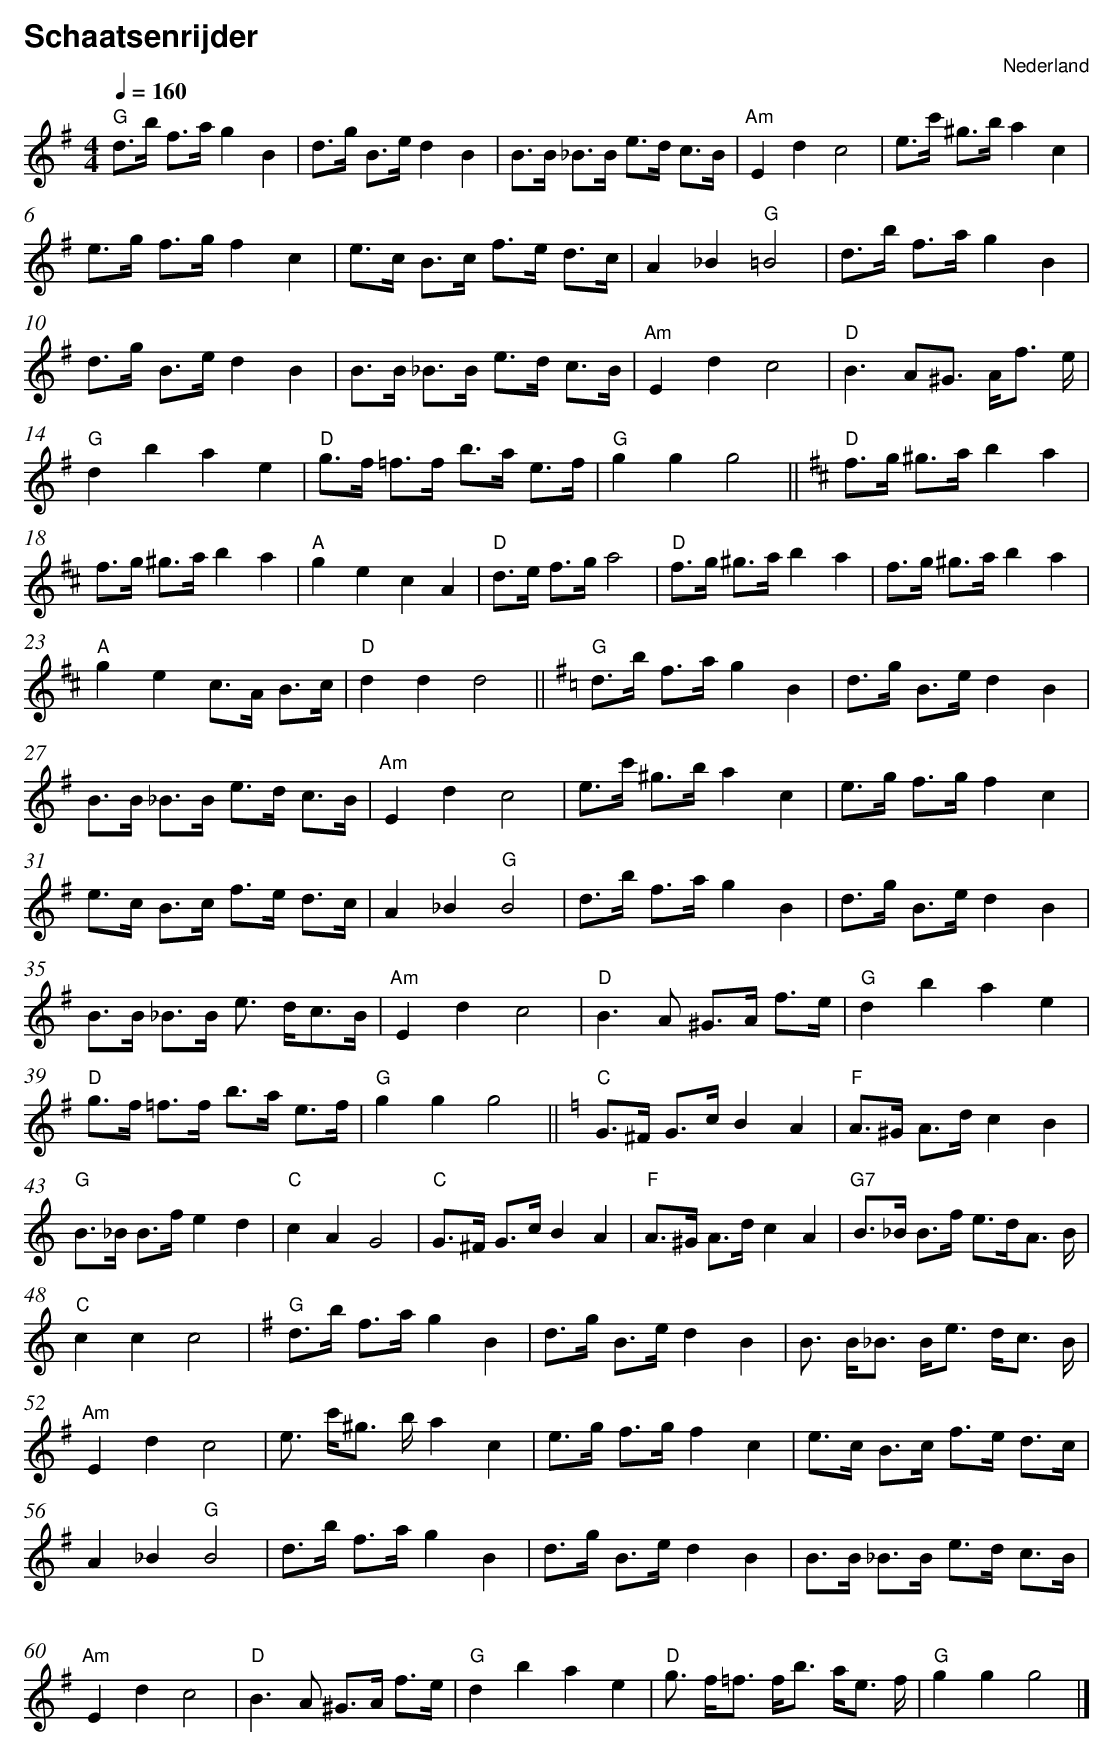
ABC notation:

X:1
T:Schaatsenrijder
O:Nederland
M:4/4
L:1/8
Q:1/4=160
K:G
V:1
"G" d3/2b/ f3/2a/ g2 B2 |d3/2g/ B3/2e/ d2 B2 |B3/2B/ _B3/2B/ e3/2d/ c3/2B/|"Am" E2 d2 c4 |
e3/2c'/ ^g3/2b/ a2 c2 |e3/2g/ f3/2g/ f2 c2 |e3/2c/ B3/2c/ f3/2e/ d3/2c/|A2 _B2 "G" =B4 |
d3/2b/ f3/2a/ g2 B2 |d3/2g/ B3/2e/ d2 B2 |B3/2B/ _B3/2B/ e3/2d/ c3/2B/|"Am" E2 d2 c4 |
"D" B3 A^G3/2 A/f3/2 e/|"G" d2 b2 a2 e2 |"D" g3/2f/ =f3/2f/ b3/2a/ e3/2f/|"G" g2 g2 g4 ||
K:D
"D" f3/2g/ ^g3/2a/ b2 a2 |f3/2g/ ^g3/2a/ b2 a2 |"A" g2 e2 c2 A2 |"D" d3/2e/ f3/2g/ a4 |
"D" f3/2g/ ^g3/2a/ b2 a2 |f3/2g/ ^g3/2a/ b2 a2 |"A" g2 e2 c3/2A/ B3/2c/|"D" d2 d2 d4 ||
K:G
"G" d3/2b/ f3/2a/ g2 B2 |d3/2g/ B3/2e/ d2 B2 |B3/2B/ _B3/2B/ e3/2d/ c3/2B/|"Am" E2 d2 c4 |
e3/2c'/ ^g3/2b/ a2 c2 |e3/2g/ f3/2g/ f2 c2 |e3/2c/ B3/2c/ f3/2e/ d3/2c/|A2 _B2 "G" B4 |
d3/2b/ f3/2a/ g2 B2 |d3/2g/ B3/2e/ d2 B2 |B3/2B/ _B3/2B/ e3/2 d/c3/2B/|"Am" E2 d2 c4 |
"D" B3A ^G3/2A/ f3/2e/|"G" d2 b2 a2 e2 |"D" g3/2f/ =f3/2f/ b3/2a/ e3/2f/|"G" g2 g2 g4 ||
K:C
"C" G3/2^F/ G3/2c/ B2 A2 |"F" A3/2^G/ A3/2d/ c2 B2 |"G" B3/2_B/ B3/2f/ e2 d2 |"C" c2 A2 G4 |
"C" G3/2^F/ G3/2c/ B2 A2 |"F" A3/2^G/ A3/2d/ c2 A2 |"G7" B3/2_B/ B3/2f/ e3/2d/A3/2 B/|"C" c2 c2 c4 |
K:G
"G" d3/2b/ f3/2a/ g2 B2 |d3/2g/ B3/2e/ d2 B2 |B3/2 B/_B3/2 B/e3/2 d/c3/2 B/|"Am" E2 d2 c4 |
e3/2 c'/^g3/2 b/a2 c2 |e3/2g/ f3/2g/ f2 c2 |e3/2c/ B3/2c/ f3/2e/ d3/2c/|A2 _B2 "G" B4 |
d3/2b/ f3/2a/ g2 B2 |d3/2g/ B3/2e/ d2 B2 |B3/2B/ _B3/2B/ e3/2d/ c3/2B/|"Am" E2 d2 c4 |
"D" B3A ^G3/2A/ f3/2e/|"G" d2 b2 a2 e2 |"D" g3/2 f/=f3/2 f/b3/2 a/e3/2 f/|"G" g2 g2 g4 |]
